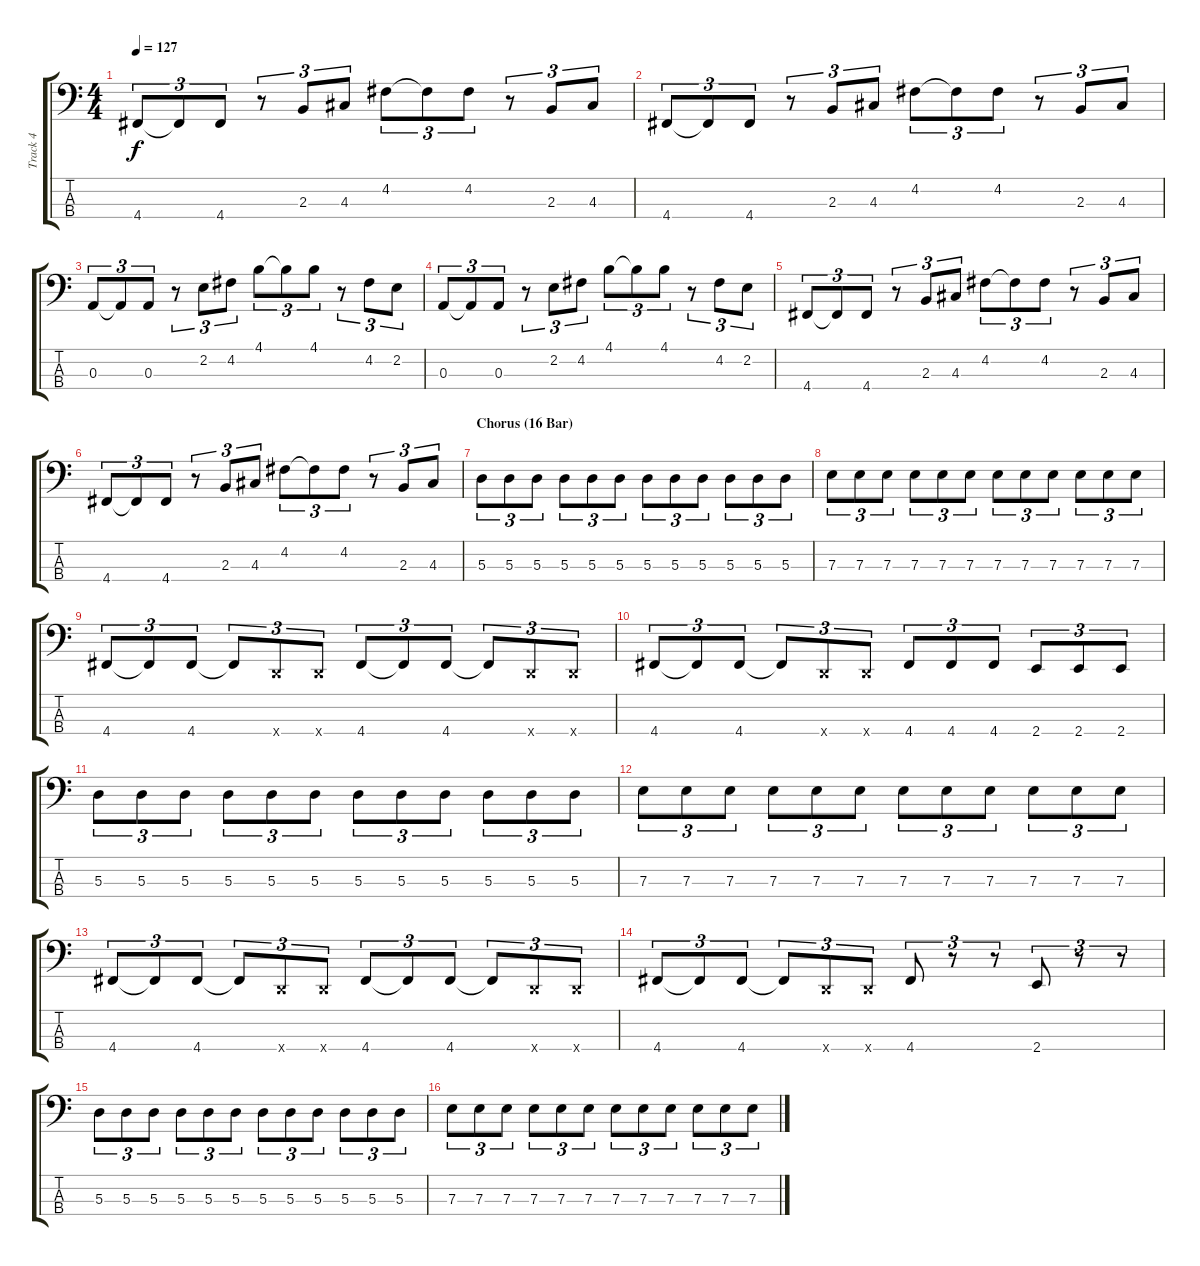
\track ("Track 4" "Track 4") {instrument electricbassfinger}
\staff {score tabs}
\tuning (G2 D2 A1 D1) {hide}
\ts (4 4)
\tempo 127
\clef f4
\ks c
4.4.8{tu (3 2) dy f} 4.4{t}.8{tu (3 2)} 4.4.8{tu (3 2)} r.8{tu (3 2)} 2.3.8{tu (3 2)} 4.3.8{tu (3 2)} 4.2.8{tu (3 2)} 4.2{t}.8{tu (3 2)} 4.2.8{tu (3 2)} r.8{tu (3 2)} 2.3.8{tu (3 2)} 4.3.8{tu (3 2)} |
4.4.8{tu (3 2)} 4.4{t}.8{tu (3 2)} 4.4.8{tu (3 2)} r.8{tu (3 2)} 2.3.8{tu (3 2)} 4.3.8{tu (3 2)} 4.2.8{tu (3 2)} 4.2{t}.8{tu (3 2)} 4.2.8{tu (3 2)} r.8{tu (3 2)} 2.3.8{tu (3 2)} 4.3.8{tu (3 2)} |
0.3.8{tu (3 2)} 0.3{t}.8{tu (3 2)} 0.3.8{tu (3 2)} r.8{tu (3 2)} 2.2.8{tu (3 2)} 4.2.8{tu (3 2)} 4.1.8{tu (3 2)} 4.1{t}.8{tu (3 2)} 4.1.8{tu (3 2)} r.8{tu (3 2)} 4.2.8{tu (3 2)} 2.2.8{tu (3 2)} |
0.3.8{tu (3 2)} 0.3{t}.8{tu (3 2)} 0.3.8{tu (3 2)} r.8{tu (3 2)} 2.2.8{tu (3 2)} 4.2.8{tu (3 2)} 4.1.8{tu (3 2)} 4.1{t}.8{tu (3 2)} 4.1.8{tu (3 2)} r.8{tu (3 2)} 4.2.8{tu (3 2)} 2.2.8{tu (3 2)} |
4.4.8{tu (3 2)} 4.4{t}.8{tu (3 2)} 4.4.8{tu (3 2)} r.8{tu (3 2)} 2.3.8{tu (3 2)} 4.3.8{tu (3 2)} 4.2.8{tu (3 2)} 4.2{t}.8{tu (3 2)} 4.2.8{tu (3 2)} r.8{tu (3 2)} 2.3.8{tu (3 2)} 4.3.8{tu (3 2)} |
4.4.8{tu (3 2)} 4.4{t}.8{tu (3 2)} 4.4.8{tu (3 2)} r.8{tu (3 2)} 2.3.8{tu (3 2)} 4.3.8{tu (3 2)} 4.2.8{tu (3 2)} 4.2{t}.8{tu (3 2)} 4.2.8{tu (3 2)} r.8{tu (3 2)} 2.3.8{tu (3 2)} 4.3.8{tu (3 2)} |
\section ("" "Chorus (16 Bar)")
5.3.8{tu (3 2)} 5.3.8{tu (3 2)} 5.3.8{tu (3 2)} 5.3.8{tu (3 2)} 5.3.8{tu (3 2)} 5.3.8{tu (3 2)} 5.3.8{tu (3 2)} 5.3.8{tu (3 2)} 5.3.8{tu (3 2)} 5.3.8{tu (3 2)} 5.3.8{tu (3 2)} 5.3.8{tu (3 2)} |
7.3.8{tu (3 2)} 7.3.8{tu (3 2)} 7.3.8{tu (3 2)} 7.3.8{tu (3 2)} 7.3.8{tu (3 2)} 7.3.8{tu (3 2)} 7.3.8{tu (3 2)} 7.3.8{tu (3 2)} 7.3.8{tu (3 2)} 7.3.8{tu (3 2)} 7.3.8{tu (3 2)} 7.3.8{tu (3 2)} |
4.4.8{tu (3 2)} 4.4{t}.8{tu (3 2)} 4.4.8{tu (3 2)} 4.4{t}.8{tu (3 2)} 0.4{x}.8{tu (3 2)} 0.4{x}.8{tu (3 2)} 4.4.8{tu (3 2)} 4.4{t}.8{tu (3 2)} 4.4.8{tu (3 2)} 4.4{t}.8{tu (3 2)} 0.4{x}.8{tu (3 2)} 0.4{x}.8{tu (3 2)} |
4.4.8{tu (3 2)} 4.4{t}.8{tu (3 2)} 4.4.8{tu (3 2)} 4.4{t}.8{tu (3 2)} 0.4{x}.8{tu (3 2)} 0.4{x}.8{tu (3 2)} 4.4.8{tu (3 2)} 4.4.8{tu (3 2)} 4.4.8{tu (3 2)} 2.4.8{tu (3 2)} 2.4.8{tu (3 2)} 2.4.8{tu (3 2)} |
5.3.8{tu (3 2)} 5.3.8{tu (3 2)} 5.3.8{tu (3 2)} 5.3.8{tu (3 2)} 5.3.8{tu (3 2)} 5.3.8{tu (3 2)} 5.3.8{tu (3 2)} 5.3.8{tu (3 2)} 5.3.8{tu (3 2)} 5.3.8{tu (3 2)} 5.3.8{tu (3 2)} 5.3.8{tu (3 2)} |
7.3.8{tu (3 2)} 7.3.8{tu (3 2)} 7.3.8{tu (3 2)} 7.3.8{tu (3 2)} 7.3.8{tu (3 2)} 7.3.8{tu (3 2)} 7.3.8{tu (3 2)} 7.3.8{tu (3 2)} 7.3.8{tu (3 2)} 7.3.8{tu (3 2)} 7.3.8{tu (3 2)} 7.3.8{tu (3 2)} |
4.4.8{tu (3 2)} 4.4{t}.8{tu (3 2)} 4.4.8{tu (3 2)} 4.4{t}.8{tu (3 2)} 0.4{x}.8{tu (3 2)} 0.4{x}.8{tu (3 2)} 4.4.8{tu (3 2)} 4.4{t}.8{tu (3 2)} 4.4.8{tu (3 2)} 4.4{t}.8{tu (3 2)} 0.4{x}.8{tu (3 2)} 0.4{x}.8{tu (3 2)} |
4.4.8{tu (3 2)} 4.4{t}.8{tu (3 2)} 4.4.8{tu (3 2)} 4.4{t}.8{tu (3 2)} 0.4{x}.8{tu (3 2)} 0.4{x}.8{tu (3 2)} 4.4.8{tu (3 2)} r.8{tu (3 2)} r.8{tu (3 2)} 2.4.8{tu (3 2)} r.8{tu (3 2)} r.8{tu (3 2)} |
\section ("" "")
5.3.8{tu (3 2)} 5.3.8{tu (3 2)} 5.3.8{tu (3 2)} 5.3.8{tu (3 2)} 5.3.8{tu (3 2)} 5.3.8{tu (3 2)} 5.3.8{tu (3 2)} 5.3.8{tu (3 2)} 5.3.8{tu (3 2)} 5.3.8{tu (3 2)} 5.3.8{tu (3 2)} 5.3.8{tu (3 2)} |
7.3.8{tu (3 2)} 7.3.8{tu (3 2)} 7.3.8{tu (3 2)} 7.3.8{tu (3 2)} 7.3.8{tu (3 2)} 7.3.8{tu (3 2)} 7.3.8{tu (3 2)} 7.3.8{tu (3 2)} 7.3.8{tu (3 2)} 7.3.8{tu (3 2)} 7.3.8{tu (3 2)} 7.3.8{tu (3 2)}
